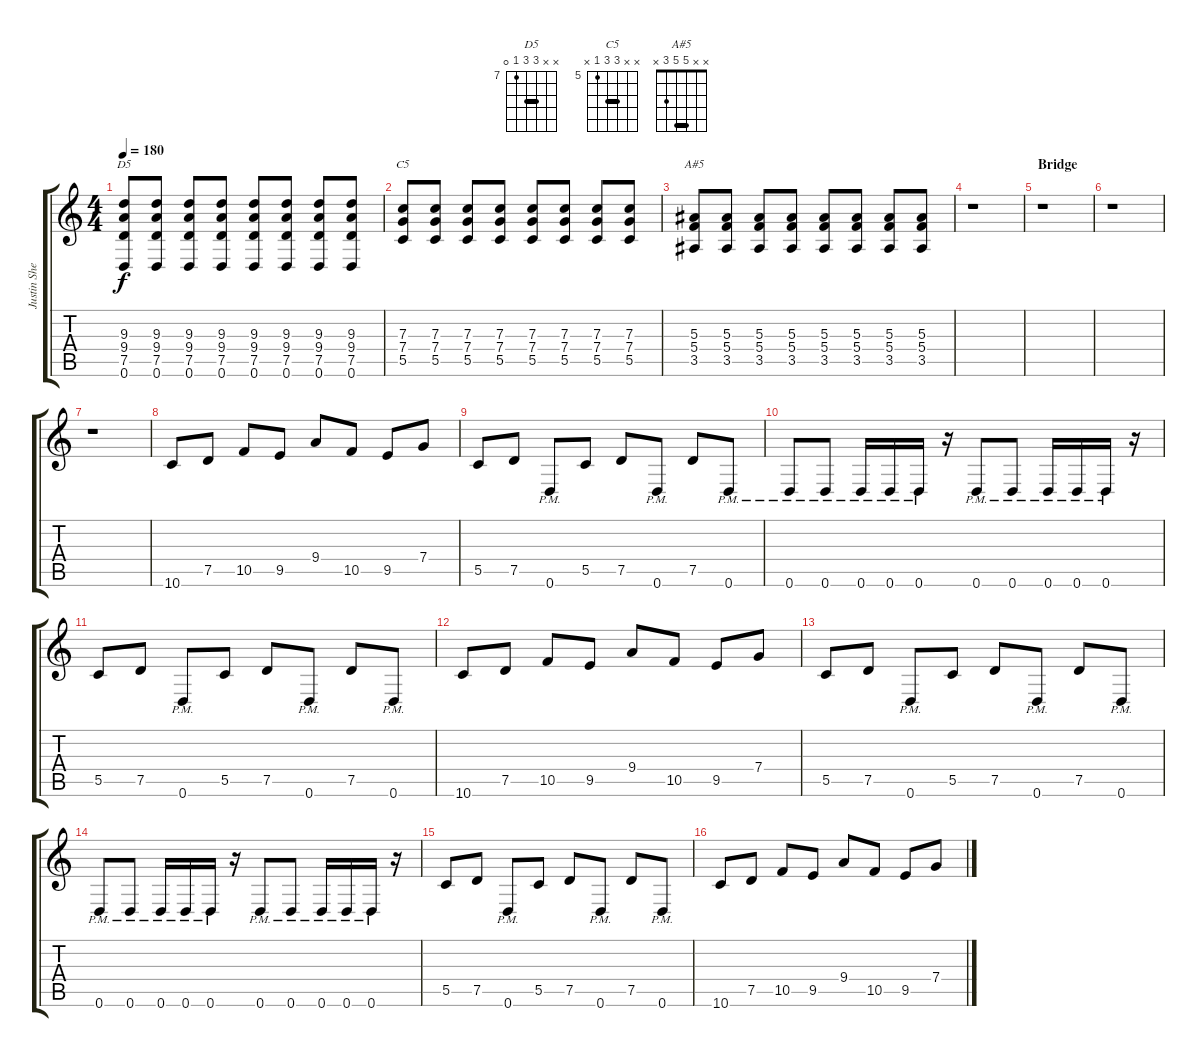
\track ("Justin Shekoski" "Justin She") {instrument distortionguitar}
\staff {score tabs}
\tuning (D4 A3 F3 C3 G2 D2) {hide}
\chord ("D5" x x 9 9 7 0) {firstfret 7 barre 9}
\chord ("C5" x x 7 7 5 x) {firstfret 5 barre 7}
\chord ("A#5" x x 5 5 3 x) {barre 5}
\ts (4 4)
\tempo 180
\clef g2
\ks c
(9.3 9.4 7.5 0.6).8{ch "D5" dy f} (9.3 9.4 7.5 0.6).8 (9.3 9.4 7.5 0.6).8 (9.3 9.4 7.5 0.6).8 (9.3 9.4 7.5 0.6).8 (9.3 9.4 7.5 0.6).8 (9.3 9.4 7.5 0.6).8 (9.3 9.4 7.5 0.6).8 |
(7.3 7.4 5.5).8{ch "C5"} (7.3 7.4 5.5).8 (7.3 7.4 5.5).8 (7.3 7.4 5.5).8 (7.3 7.4 5.5).8 (7.3 7.4 5.5).8 (7.3 7.4 5.5).8 (7.3 7.4 5.5).8 |
(5.3 5.4 3.5).8{ch "A#5"} (5.3 5.4 3.5).8 (5.3 5.4 3.5).8 (5.3 5.4 3.5).8 (5.3 5.4 3.5).8 (5.3 5.4 3.5).8 (5.3 5.4 3.5).8 (5.3 5.4 3.5).8 |
r.1 |
\section ("" "Bridge")
r.1 |
r.1 |
r.1 |
10.6.8 7.5.8 10.5.8 9.5.8 9.4.8 10.5.8 9.5.8 7.4.8 |
5.5.8 7.5.8 0.6{pm}.8 5.5.8 7.5.8 0.6{pm}.8 7.5.8 0.6{pm}.8 |
0.6{pm}.8 0.6{pm}.8 0.6{pm}.16 0.6{pm}.16 0.6{pm}.16 r.16 0.6{pm}.8 0.6{pm}.8 0.6{pm}.16 0.6{pm}.16 0.6{pm}.16 r.16 |
5.5.8 7.5.8 0.6{pm}.8 5.5.8 7.5.8 0.6{pm}.8 7.5.8 0.6{pm}.8 |
10.6.8 7.5.8 10.5.8 9.5.8 9.4.8 10.5.8 9.5.8 7.4.8 |
5.5.8 7.5.8 0.6{pm}.8 5.5.8 7.5.8 0.6{pm}.8 7.5.8 0.6{pm}.8 |
0.6{pm}.8 0.6{pm}.8 0.6{pm}.16 0.6{pm}.16 0.6{pm}.16 r.16 0.6{pm}.8 0.6{pm}.8 0.6{pm}.16 0.6{pm}.16 0.6{pm}.16 r.16 |
5.5.8 7.5.8 0.6{pm}.8 5.5.8 7.5.8 0.6{pm}.8 7.5.8 0.6{pm}.8 |
10.6.8 7.5.8 10.5.8 9.5.8 9.4.8 10.5.8 9.5.8 7.4.8
